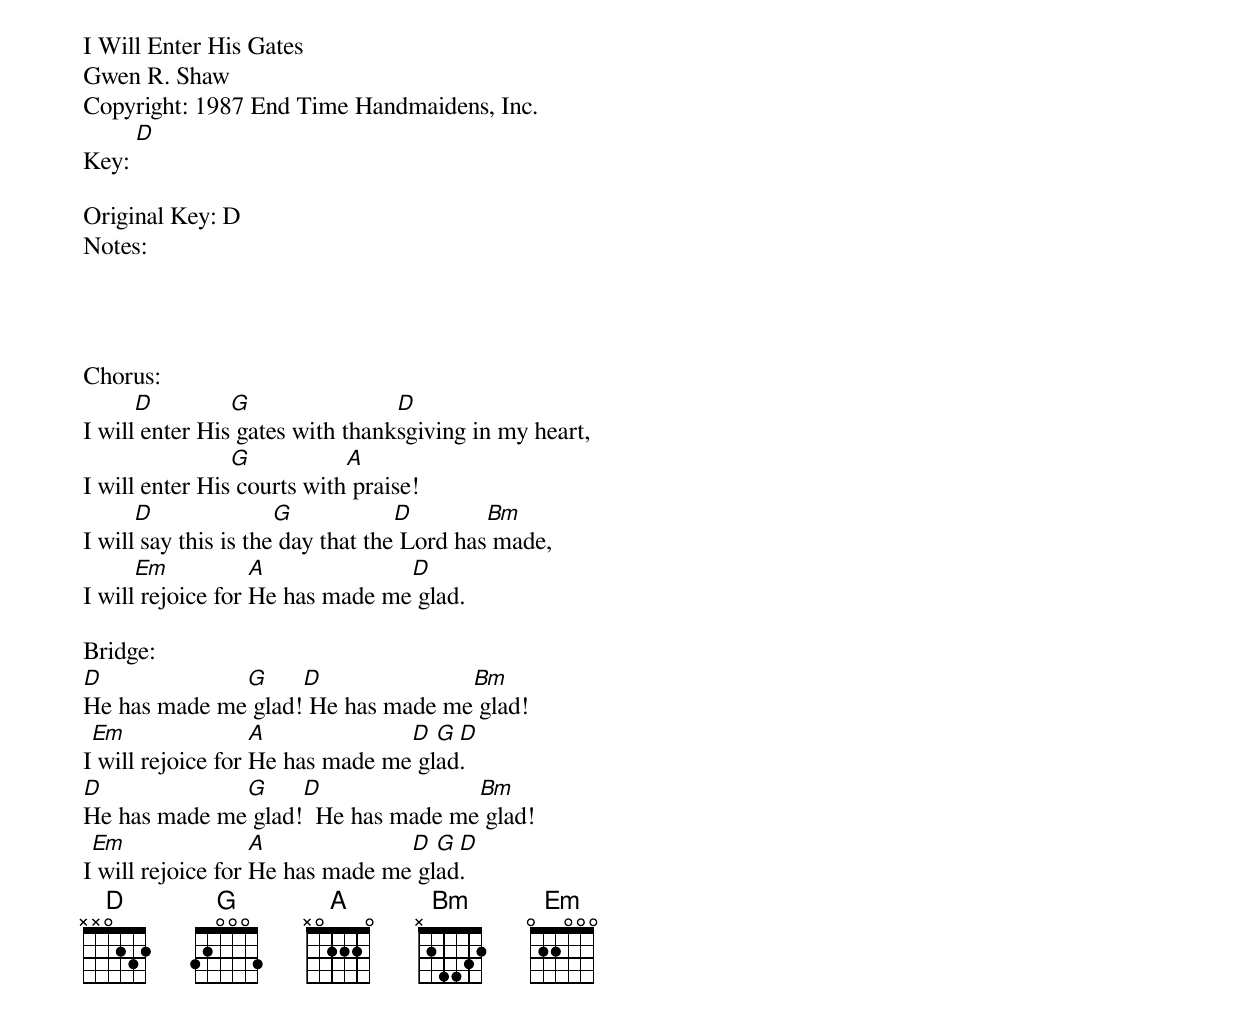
I Will Enter His Gates
Gwen R. Shaw
Copyright: 1987 End Time Handmaidens, Inc.
Key: [D]

Original Key: D
Notes:




Chorus:
I will[D] enter His[G] gates with thank[D]sgiving in my heart,
I will enter His[G] courts with[A] praise!
I will[D] say this is the[G] day that the[D] Lord has[Bm] made,
I will[Em] rejoice for [A]He has made me[D] glad.

Bridge:
[D]He has made me[G] glad![D] He has made me[Bm] glad!
I[Em] will rejoice for [A]He has made me[D] gl[G]ad[D].
[D]He has made me[G] glad![D]  He has made me[Bm] glad!
I[Em] will rejoice for [A]He has made me[D] gl[G]ad[D].
